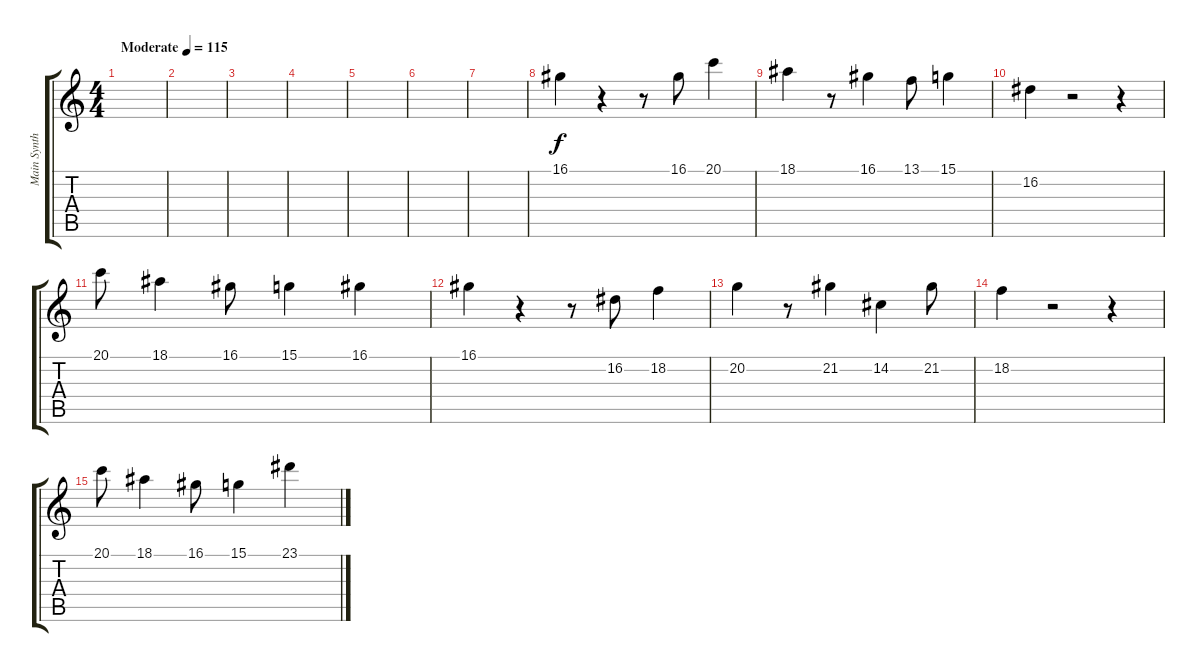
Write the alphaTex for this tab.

\track ("Main Synth" "Main Synth") {instrument synthstrings1}
\staff {score tabs}
\tuning (E4 B3 G3 D3 A2 E2) {hide}
\ts (4 4)
\tempo (115 "Moderate")
\clef g2
\ks c
|
|
|
|
|
|
|
16.1.4 r.4 r.8 16.1.8 20.1.4 |
18.1.4 r.8 16.1.4 13.1.8 15.1.4 |
16.2.4 r.2 r.4 |
20.1.8 18.1.4 16.1.8 15.1.4 16.1.4 |
16.1.4 r.4 r.8 16.2.8 18.2.4 |
20.2.4 r.8 21.2.4 14.2.4 21.2.8 |
18.2.4 r.2 r.4 |
20.1.8 18.1.4 16.1.8 15.1.4 23.1.4
